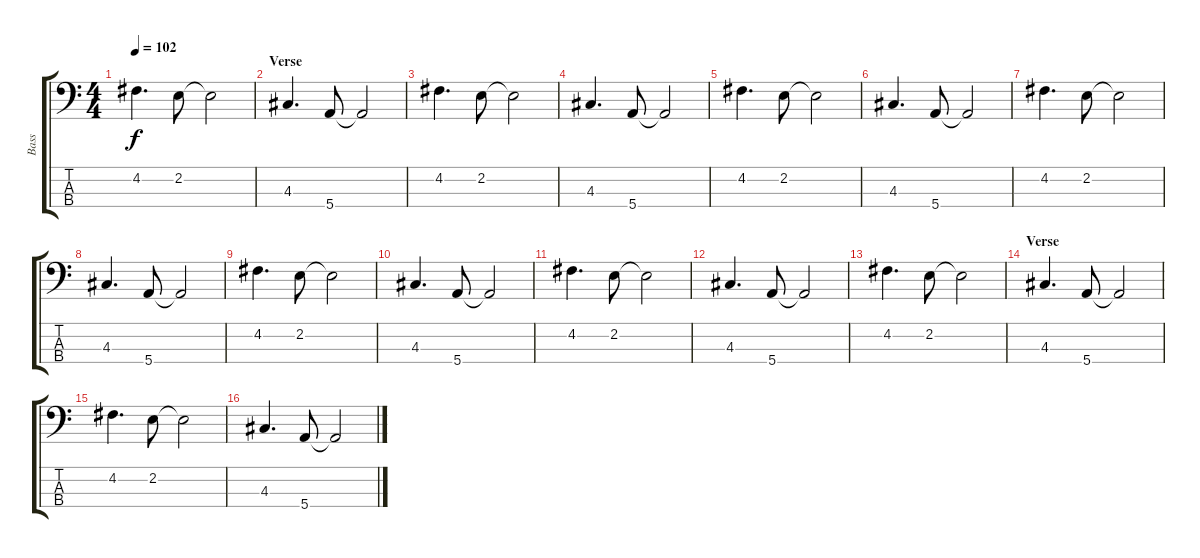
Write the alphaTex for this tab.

\track ("Bass" "Bass") {instrument acousticbass}
\staff {score tabs}
\tuning (G2 D2 A1 E1) {hide}
\ts (4 4)
\tempo 102
\clef f4
\ks c
4.2.4{d dy f} 2.2.8 2.2{t}.2 |
\section ("" "Verse")
4.3.4{d} 5.4.8 5.4{t}.2 |
4.2.4{d} 2.2.8 2.2{t}.2 |
4.3.4{d} 5.4.8 5.4{t}.2 |
4.2.4{d} 2.2.8 2.2{t}.2 |
4.3.4{d} 5.4.8 5.4{t}.2 |
4.2.4{d} 2.2.8 2.2{t}.2 |
4.3.4{d} 5.4.8 5.4{t}.2 |
4.2.4{d} 2.2.8 2.2{t}.2 |
4.3.4{d} 5.4.8 5.4{t}.2 |
4.2.4{d} 2.2.8 2.2{t}.2 |
4.3.4{d} 5.4.8 5.4{t}.2 |
4.2.4{d} 2.2.8 2.2{t}.2 |
\section ("" "Verse")
4.3.4{d} 5.4.8 5.4{t}.2 |
4.2.4{d} 2.2.8 2.2{t}.2 |
4.3.4{d} 5.4.8 5.4{t}.2
